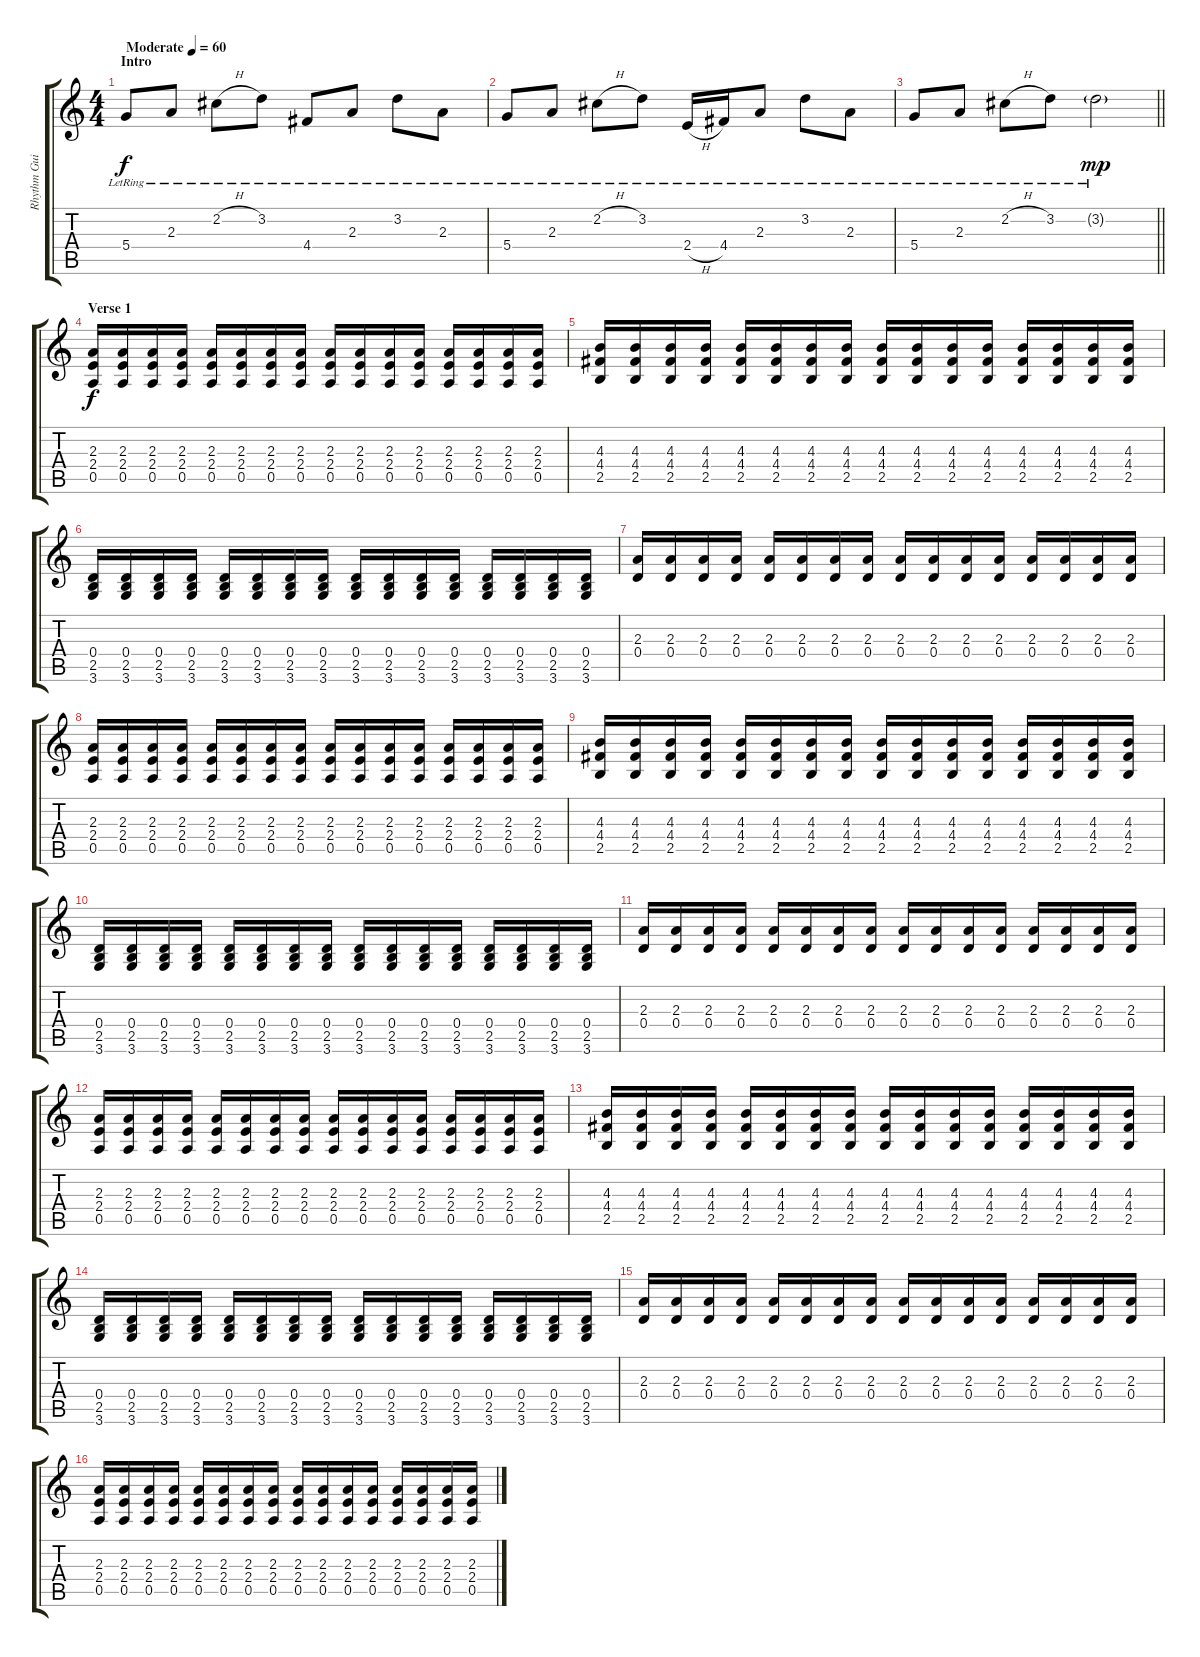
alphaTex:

\track ("Rhythm Guitar" "Rhythm Gui") {instrument acousticguitarsteel}
\staff {score tabs}
\tuning (E4 B3 G3 D3 A2 E2) {hide}
\ts (4 4)
\section ("" "Intro")
\tempo (60 "Moderate")
\clef g2
\ks c
5.4{lr}.8{dy f instrument koto} 2.3{lr}.8 2.2{h lr}.8 3.2{lr}.8 4.4{lr}.8 2.3{lr}.8 3.2{lr}.8 2.3{lr}.8 |
5.4{lr}.8 2.3{lr}.8 2.2{h lr}.8 3.2{lr}.8 2.4{h lr}.16 4.4{lr}.16 2.3{lr}.8 3.2{lr}.8 2.3{lr}.8 |
\barLineRight lightlight
5.4{lr}.8 2.3{lr}.8 2.2{h lr}.8 3.2{lr}.8 3.2{g lr}.2{dy mp} |
\section ("" "Verse 1")
(2.3 2.4 0.5).16{dy f instrument electricguitarmuted} (2.3 2.4 0.5).16 (2.3 2.4 0.5).16 (2.3 2.4 0.5).16 (2.3 2.4 0.5).16 (2.3 2.4 0.5).16 (2.3 2.4 0.5).16 (2.3 2.4 0.5).16 (2.3 2.4 0.5).16 (2.3 2.4 0.5).16 (2.3 2.4 0.5).16 (2.3 2.4 0.5).16 (2.3 2.4 0.5).16 (2.3 2.4 0.5).16 (2.3 2.4 0.5).16 (2.3 2.4 0.5).16 |
(4.3 4.4 2.5).16 (4.3 4.4 2.5).16 (4.3 4.4 2.5).16 (4.3 4.4 2.5).16 (4.3 4.4 2.5).16 (4.3 4.4 2.5).16 (4.3 4.4 2.5).16 (4.3 4.4 2.5).16 (4.3 4.4 2.5).16 (4.3 4.4 2.5).16 (4.3 4.4 2.5).16 (4.3 4.4 2.5).16 (4.3 4.4 2.5).16 (4.3 4.4 2.5).16 (4.3 4.4 2.5).16 (4.3 4.4 2.5).16 |
(0.4 2.5 3.6).16 (0.4 2.5 3.6).16 (0.4 2.5 3.6).16 (0.4 2.5 3.6).16 (0.4 2.5 3.6).16 (0.4 2.5 3.6).16 (0.4 2.5 3.6).16 (0.4 2.5 3.6).16 (0.4 2.5 3.6).16 (0.4 2.5 3.6).16 (0.4 2.5 3.6).16 (0.4 2.5 3.6).16 (0.4 2.5 3.6).16 (0.4 2.5 3.6).16 (0.4 2.5 3.6).16 (0.4 2.5 3.6).16 |
(2.3 0.4).16 (2.3 0.4).16 (2.3 0.4).16 (2.3 0.4).16 (2.3 0.4).16 (2.3 0.4).16 (2.3 0.4).16 (2.3 0.4).16 (2.3 0.4).16 (2.3 0.4).16 (2.3 0.4).16 (2.3 0.4).16 (2.3 0.4).16 (2.3 0.4).16 (2.3 0.4).16 (2.3 0.4).16 |
(2.3 2.4 0.5).16{instrument electricguitarmuted} (2.3 2.4 0.5).16 (2.3 2.4 0.5).16 (2.3 2.4 0.5).16 (2.3 2.4 0.5).16 (2.3 2.4 0.5).16 (2.3 2.4 0.5).16 (2.3 2.4 0.5).16 (2.3 2.4 0.5).16 (2.3 2.4 0.5).16 (2.3 2.4 0.5).16 (2.3 2.4 0.5).16 (2.3 2.4 0.5).16 (2.3 2.4 0.5).16 (2.3 2.4 0.5).16 (2.3 2.4 0.5).16 |
(4.3 4.4 2.5).16 (4.3 4.4 2.5).16 (4.3 4.4 2.5).16 (4.3 4.4 2.5).16 (4.3 4.4 2.5).16 (4.3 4.4 2.5).16 (4.3 4.4 2.5).16 (4.3 4.4 2.5).16 (4.3 4.4 2.5).16 (4.3 4.4 2.5).16 (4.3 4.4 2.5).16 (4.3 4.4 2.5).16 (4.3 4.4 2.5).16 (4.3 4.4 2.5).16 (4.3 4.4 2.5).16 (4.3 4.4 2.5).16 |
(0.4 2.5 3.6).16 (0.4 2.5 3.6).16 (0.4 2.5 3.6).16 (0.4 2.5 3.6).16 (0.4 2.5 3.6).16 (0.4 2.5 3.6).16 (0.4 2.5 3.6).16 (0.4 2.5 3.6).16 (0.4 2.5 3.6).16 (0.4 2.5 3.6).16 (0.4 2.5 3.6).16 (0.4 2.5 3.6).16 (0.4 2.5 3.6).16 (0.4 2.5 3.6).16 (0.4 2.5 3.6).16 (0.4 2.5 3.6).16 |
(2.3 0.4).16 (2.3 0.4).16 (2.3 0.4).16 (2.3 0.4).16 (2.3 0.4).16 (2.3 0.4).16 (2.3 0.4).16 (2.3 0.4).16 (2.3 0.4).16 (2.3 0.4).16 (2.3 0.4).16 (2.3 0.4).16 (2.3 0.4).16 (2.3 0.4).16 (2.3 0.4).16 (2.3 0.4).16 |
(2.3 2.4 0.5).16 (2.3 2.4 0.5).16 (2.3 2.4 0.5).16 (2.3 2.4 0.5).16 (2.3 2.4 0.5).16 (2.3 2.4 0.5).16 (2.3 2.4 0.5).16 (2.3 2.4 0.5).16 (2.3 2.4 0.5).16 (2.3 2.4 0.5).16 (2.3 2.4 0.5).16 (2.3 2.4 0.5).16 (2.3 2.4 0.5).16 (2.3 2.4 0.5).16 (2.3 2.4 0.5).16 (2.3 2.4 0.5).16 |
(4.3 4.4 2.5).16 (4.3 4.4 2.5).16 (4.3 4.4 2.5).16 (4.3 4.4 2.5).16 (4.3 4.4 2.5).16 (4.3 4.4 2.5).16 (4.3 4.4 2.5).16 (4.3 4.4 2.5).16 (4.3 4.4 2.5).16 (4.3 4.4 2.5).16 (4.3 4.4 2.5).16 (4.3 4.4 2.5).16 (4.3 4.4 2.5).16 (4.3 4.4 2.5).16 (4.3 4.4 2.5).16 (4.3 4.4 2.5).16 |
(0.4 2.5 3.6).16 (0.4 2.5 3.6).16 (0.4 2.5 3.6).16 (0.4 2.5 3.6).16 (0.4 2.5 3.6).16 (0.4 2.5 3.6).16 (0.4 2.5 3.6).16 (0.4 2.5 3.6).16 (0.4 2.5 3.6).16 (0.4 2.5 3.6).16 (0.4 2.5 3.6).16 (0.4 2.5 3.6).16 (0.4 2.5 3.6).16 (0.4 2.5 3.6).16 (0.4 2.5 3.6).16 (0.4 2.5 3.6).16 |
(2.3 0.4).16 (2.3 0.4).16 (2.3 0.4).16 (2.3 0.4).16 (2.3 0.4).16 (2.3 0.4).16 (2.3 0.4).16 (2.3 0.4).16 (2.3 0.4).16 (2.3 0.4).16 (2.3 0.4).16 (2.3 0.4).16 (2.3 0.4).16 (2.3 0.4).16 (2.3 0.4).16 (2.3 0.4).16 |
(2.3 2.4 0.5).16 (2.3 2.4 0.5).16 (2.3 2.4 0.5).16 (2.3 2.4 0.5).16 (2.3 2.4 0.5).16 (2.3 2.4 0.5).16 (2.3 2.4 0.5).16 (2.3 2.4 0.5).16 (2.3 2.4 0.5).16 (2.3 2.4 0.5).16 (2.3 2.4 0.5).16 (2.3 2.4 0.5).16 (2.3 2.4 0.5).16 (2.3 2.4 0.5).16 (2.3 2.4 0.5).16 (2.3 2.4 0.5).16
